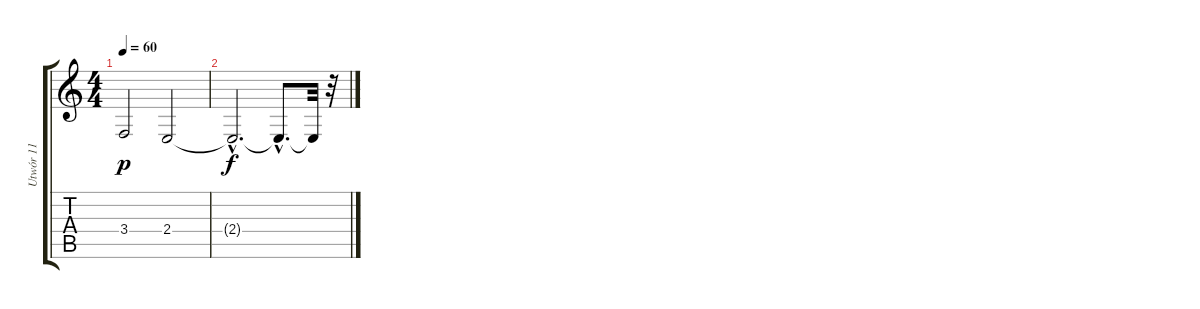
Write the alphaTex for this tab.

\track ("Utwór 11" "Utwór 11") {instrument stringensemble2}
\staff {score tabs}
\tuning (E4 B3 G3 D3 A2 E2) {hide}
\ts (4 4)
\tempo 60
\clef g2
\ks c
3.4.2{dy p} 2.4.2 |
2.4{hac t}.2{d dy f} 2.4{hac t}.8{d} 2.4{t}.32 r.32
